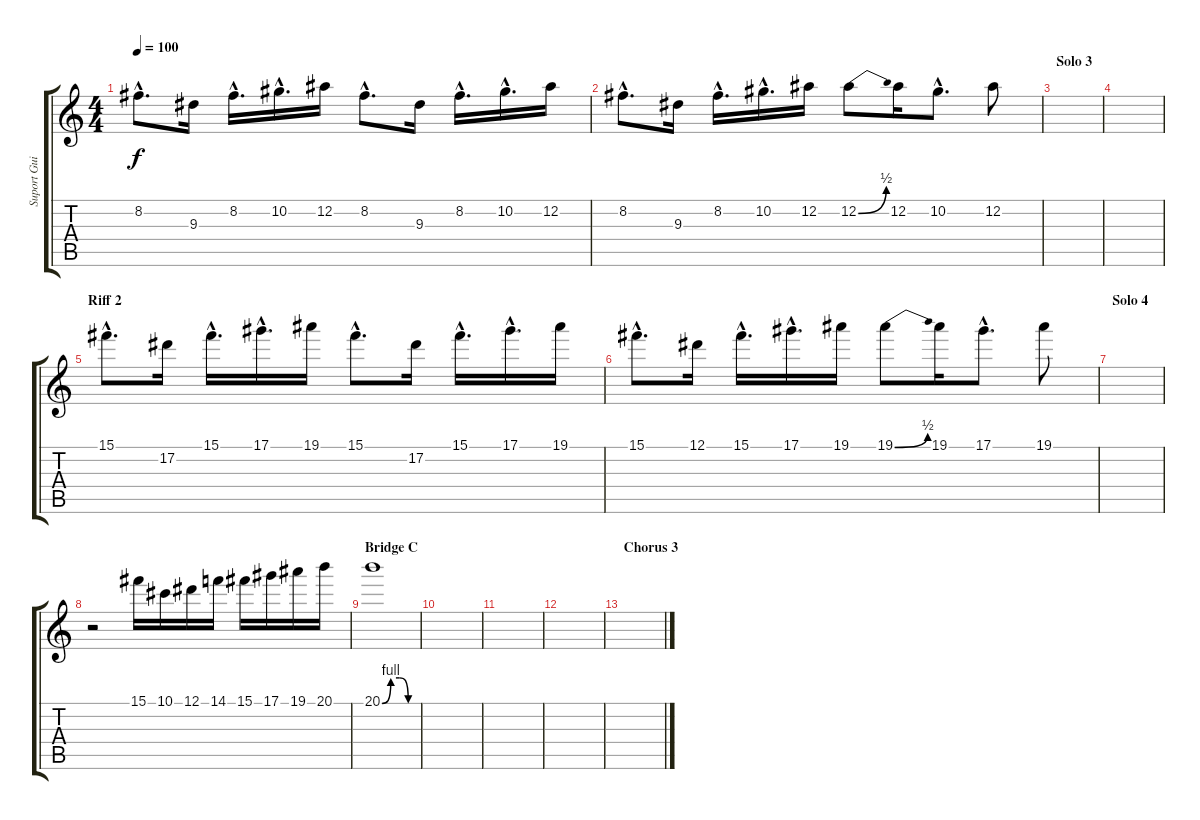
\track ("Suport Guitar 1" "Suport Gui") {instrument overdrivenguitar}
\staff {score tabs}
\tuning (Eb4 Bb3 Gb3 Db3 Ab2 Eb2) {hide}
\ts (4 4)
\tempo 100
\clef g2
\ks c
8.2{hac}.8{d dy f volume 16 instrument overdrivenguitar} 9.3.16 8.2{hac}.16{d} 10.2{hac}.16{d} 12.2.16 8.2{hac}.8{d} 9.3.16 8.2{hac}.16{d} 10.2{hac}.16{d} 12.2.16 |
8.2{hac}.8{d} 9.3.16 8.2{hac}.16{d} 10.2{hac}.16{d} 12.2.16 12.2{be (bend 0 0 60 2)}.8 12.2.16 10.2{hac}.8{d} 12.2.8 |
\section ("" "Solo 3 ")
|
|
\section ("" "Riff 2")
15.1{hac}.8{d volume 16} 17.2.16 15.1{hac}.16{d} 17.1{hac}.16{d} 19.1.16 15.1{hac}.8{d} 17.2.16 15.1{hac}.16{d} 17.1{hac}.16{d} 19.1.16 |
15.1{hac}.8{d} 12.1.16 15.1{hac}.16{d} 17.1{hac}.16{d} 19.1.16 19.1{be (bend 0 0 60 2)}.8 19.1.16 17.1{hac}.8{d} 19.1.8 |
\section ("" "Solo 4")
|
r.2 15.1.16 10.1.16 12.1.16 14.1.16 15.1.16 17.1.16 19.1.16 20.1.16 |
\section ("" "Bridge C")
20.1{be (custom 0 0 15 4 30 4 45 0 60 0)}.1 |
|
|
|
\section ("" "Chorus 3")
